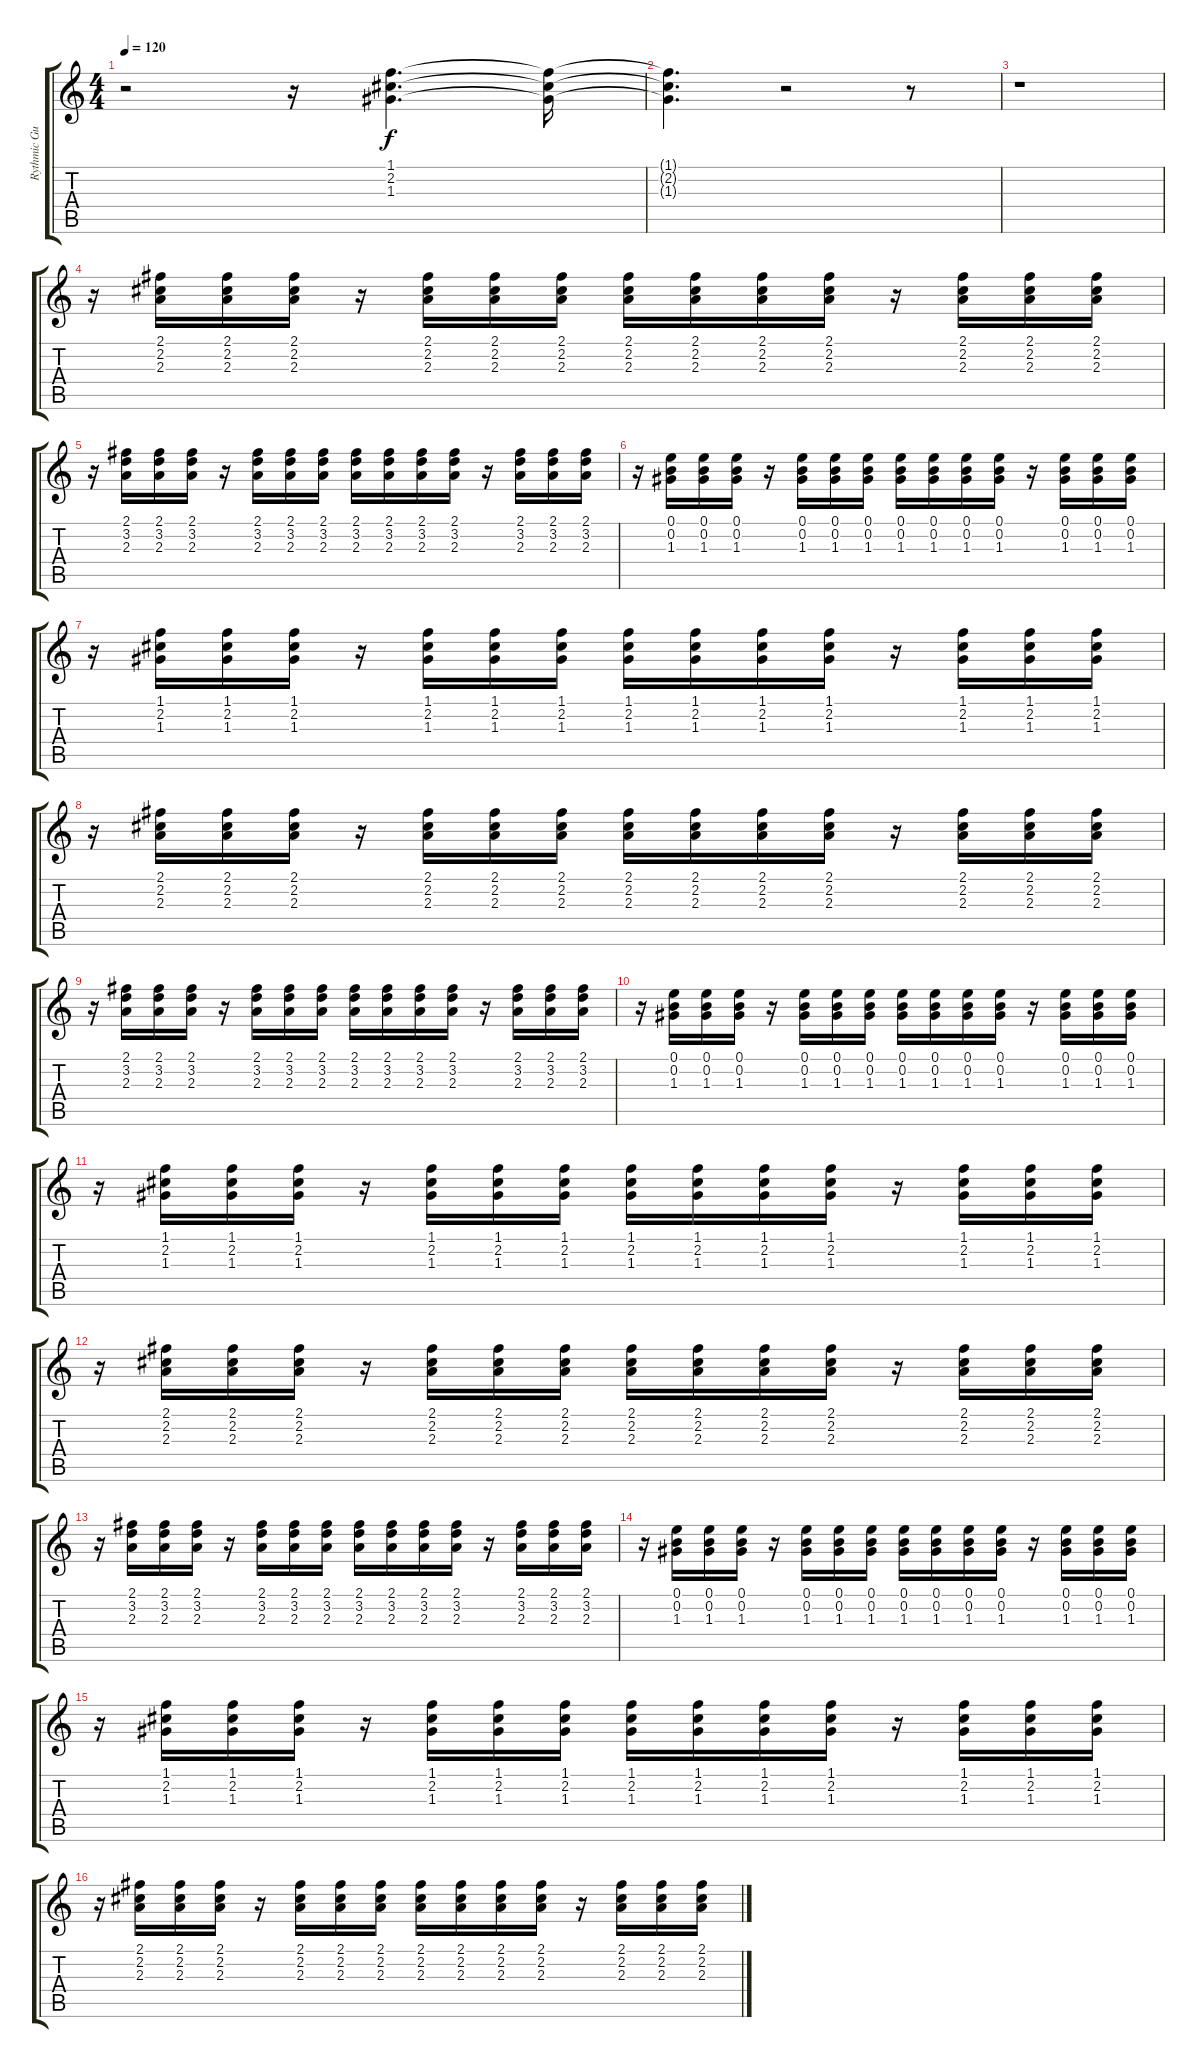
\track ("Rythmic Guitar" "Rythmic Gu") {instrument acousticguitarnylon}
\staff {score tabs}
\tuning (E4 B3 G3 D3 A2 E2) {hide}
\ts (4 4)
\tempo 120
\clef g2
\ks c
r.2{dy f instrument acousticguitarnylon} r.16 (1.1 2.2 1.3).4{d} (1.1{t} 2.2{t} 1.3{t}).16 |
(1.1{t} 2.2{t} 1.3{t}).4{d} r.2 r.8 |
r.1 |
r.16 (2.1 2.2 2.3).16 (2.1 2.2 2.3).16 (2.1 2.2 2.3).16 r.16 (2.1 2.2 2.3).16 (2.1 2.2 2.3).16 (2.1 2.2 2.3).16 (2.1 2.2 2.3).16 (2.1 2.2 2.3).16 (2.1 2.2 2.3).16 (2.1 2.2 2.3).16 r.16 (2.1 2.2 2.3).16 (2.1 2.2 2.3).16 (2.1 2.2 2.3).16 |
r.16 (2.1 3.2 2.3).16 (2.1 3.2 2.3).16 (2.1 3.2 2.3).16 r.16 (2.1 3.2 2.3).16 (2.1 3.2 2.3).16 (2.1 3.2 2.3).16 (2.1 3.2 2.3).16 (2.1 3.2 2.3).16 (2.1 3.2 2.3).16 (2.1 3.2 2.3).16 r.16 (2.1 3.2 2.3).16 (2.1 3.2 2.3).16 (2.1 3.2 2.3).16 |
r.16 (0.1 0.2 1.3).16 (0.1 0.2 1.3).16 (0.1 0.2 1.3).16 r.16 (0.1 0.2 1.3).16 (0.1 0.2 1.3).16 (0.1 0.2 1.3).16 (0.1 0.2 1.3).16 (0.1 0.2 1.3).16 (0.1 0.2 1.3).16 (0.1 0.2 1.3).16 r.16 (0.1 0.2 1.3).16 (0.1 0.2 1.3).16 (0.1 0.2 1.3).16 |
r.16 (1.1 2.2 1.3).16 (1.1 2.2 1.3).16 (1.1 2.2 1.3).16 r.16 (1.1 2.2 1.3).16 (1.1 2.2 1.3).16 (1.1 2.2 1.3).16 (1.1 2.2 1.3).16 (1.1 2.2 1.3).16 (1.1 2.2 1.3).16 (1.1 2.2 1.3).16 r.16 (1.1 2.2 1.3).16 (1.1 2.2 1.3).16 (1.1 2.2 1.3).16 |
r.16 (2.1 2.2 2.3).16 (2.1 2.2 2.3).16 (2.1 2.2 2.3).16 r.16 (2.1 2.2 2.3).16 (2.1 2.2 2.3).16 (2.1 2.2 2.3).16 (2.1 2.2 2.3).16 (2.1 2.2 2.3).16 (2.1 2.2 2.3).16 (2.1 2.2 2.3).16 r.16 (2.1 2.2 2.3).16 (2.1 2.2 2.3).16 (2.1 2.2 2.3).16 |
r.16 (2.1 3.2 2.3).16 (2.1 3.2 2.3).16 (2.1 3.2 2.3).16 r.16 (2.1 3.2 2.3).16 (2.1 3.2 2.3).16 (2.1 3.2 2.3).16 (2.1 3.2 2.3).16 (2.1 3.2 2.3).16 (2.1 3.2 2.3).16 (2.1 3.2 2.3).16 r.16 (2.1 3.2 2.3).16 (2.1 3.2 2.3).16 (2.1 3.2 2.3).16 |
r.16 (0.1 0.2 1.3).16 (0.1 0.2 1.3).16 (0.1 0.2 1.3).16 r.16 (0.1 0.2 1.3).16 (0.1 0.2 1.3).16 (0.1 0.2 1.3).16 (0.1 0.2 1.3).16 (0.1 0.2 1.3).16 (0.1 0.2 1.3).16 (0.1 0.2 1.3).16 r.16 (0.1 0.2 1.3).16 (0.1 0.2 1.3).16 (0.1 0.2 1.3).16 |
r.16 (1.1 2.2 1.3).16 (1.1 2.2 1.3).16 (1.1 2.2 1.3).16 r.16 (1.1 2.2 1.3).16 (1.1 2.2 1.3).16 (1.1 2.2 1.3).16 (1.1 2.2 1.3).16 (1.1 2.2 1.3).16 (1.1 2.2 1.3).16 (1.1 2.2 1.3).16 r.16 (1.1 2.2 1.3).16 (1.1 2.2 1.3).16 (1.1 2.2 1.3).16 |
r.16 (2.1 2.2 2.3).16 (2.1 2.2 2.3).16 (2.1 2.2 2.3).16 r.16 (2.1 2.2 2.3).16 (2.1 2.2 2.3).16 (2.1 2.2 2.3).16 (2.1 2.2 2.3).16 (2.1 2.2 2.3).16 (2.1 2.2 2.3).16 (2.1 2.2 2.3).16 r.16 (2.1 2.2 2.3).16 (2.1 2.2 2.3).16 (2.1 2.2 2.3).16 |
r.16 (2.1 3.2 2.3).16 (2.1 3.2 2.3).16 (2.1 3.2 2.3).16 r.16 (2.1 3.2 2.3).16 (2.1 3.2 2.3).16 (2.1 3.2 2.3).16 (2.1 3.2 2.3).16 (2.1 3.2 2.3).16 (2.1 3.2 2.3).16 (2.1 3.2 2.3).16 r.16 (2.1 3.2 2.3).16 (2.1 3.2 2.3).16 (2.1 3.2 2.3).16 |
r.16 (0.1 0.2 1.3).16 (0.1 0.2 1.3).16 (0.1 0.2 1.3).16 r.16 (0.1 0.2 1.3).16 (0.1 0.2 1.3).16 (0.1 0.2 1.3).16 (0.1 0.2 1.3).16 (0.1 0.2 1.3).16 (0.1 0.2 1.3).16 (0.1 0.2 1.3).16 r.16 (0.1 0.2 1.3).16 (0.1 0.2 1.3).16 (0.1 0.2 1.3).16 |
r.16 (1.1 2.2 1.3).16 (1.1 2.2 1.3).16 (1.1 2.2 1.3).16 r.16 (1.1 2.2 1.3).16 (1.1 2.2 1.3).16 (1.1 2.2 1.3).16 (1.1 2.2 1.3).16 (1.1 2.2 1.3).16 (1.1 2.2 1.3).16 (1.1 2.2 1.3).16 r.16 (1.1 2.2 1.3).16 (1.1 2.2 1.3).16 (1.1 2.2 1.3).16 |
r.16 (2.1 2.2 2.3).16 (2.1 2.2 2.3).16 (2.1 2.2 2.3).16 r.16 (2.1 2.2 2.3).16 (2.1 2.2 2.3).16 (2.1 2.2 2.3).16 (2.1 2.2 2.3).16 (2.1 2.2 2.3).16 (2.1 2.2 2.3).16 (2.1 2.2 2.3).16 r.16 (2.1 2.2 2.3).16 (2.1 2.2 2.3).16 (2.1 2.2 2.3).16
